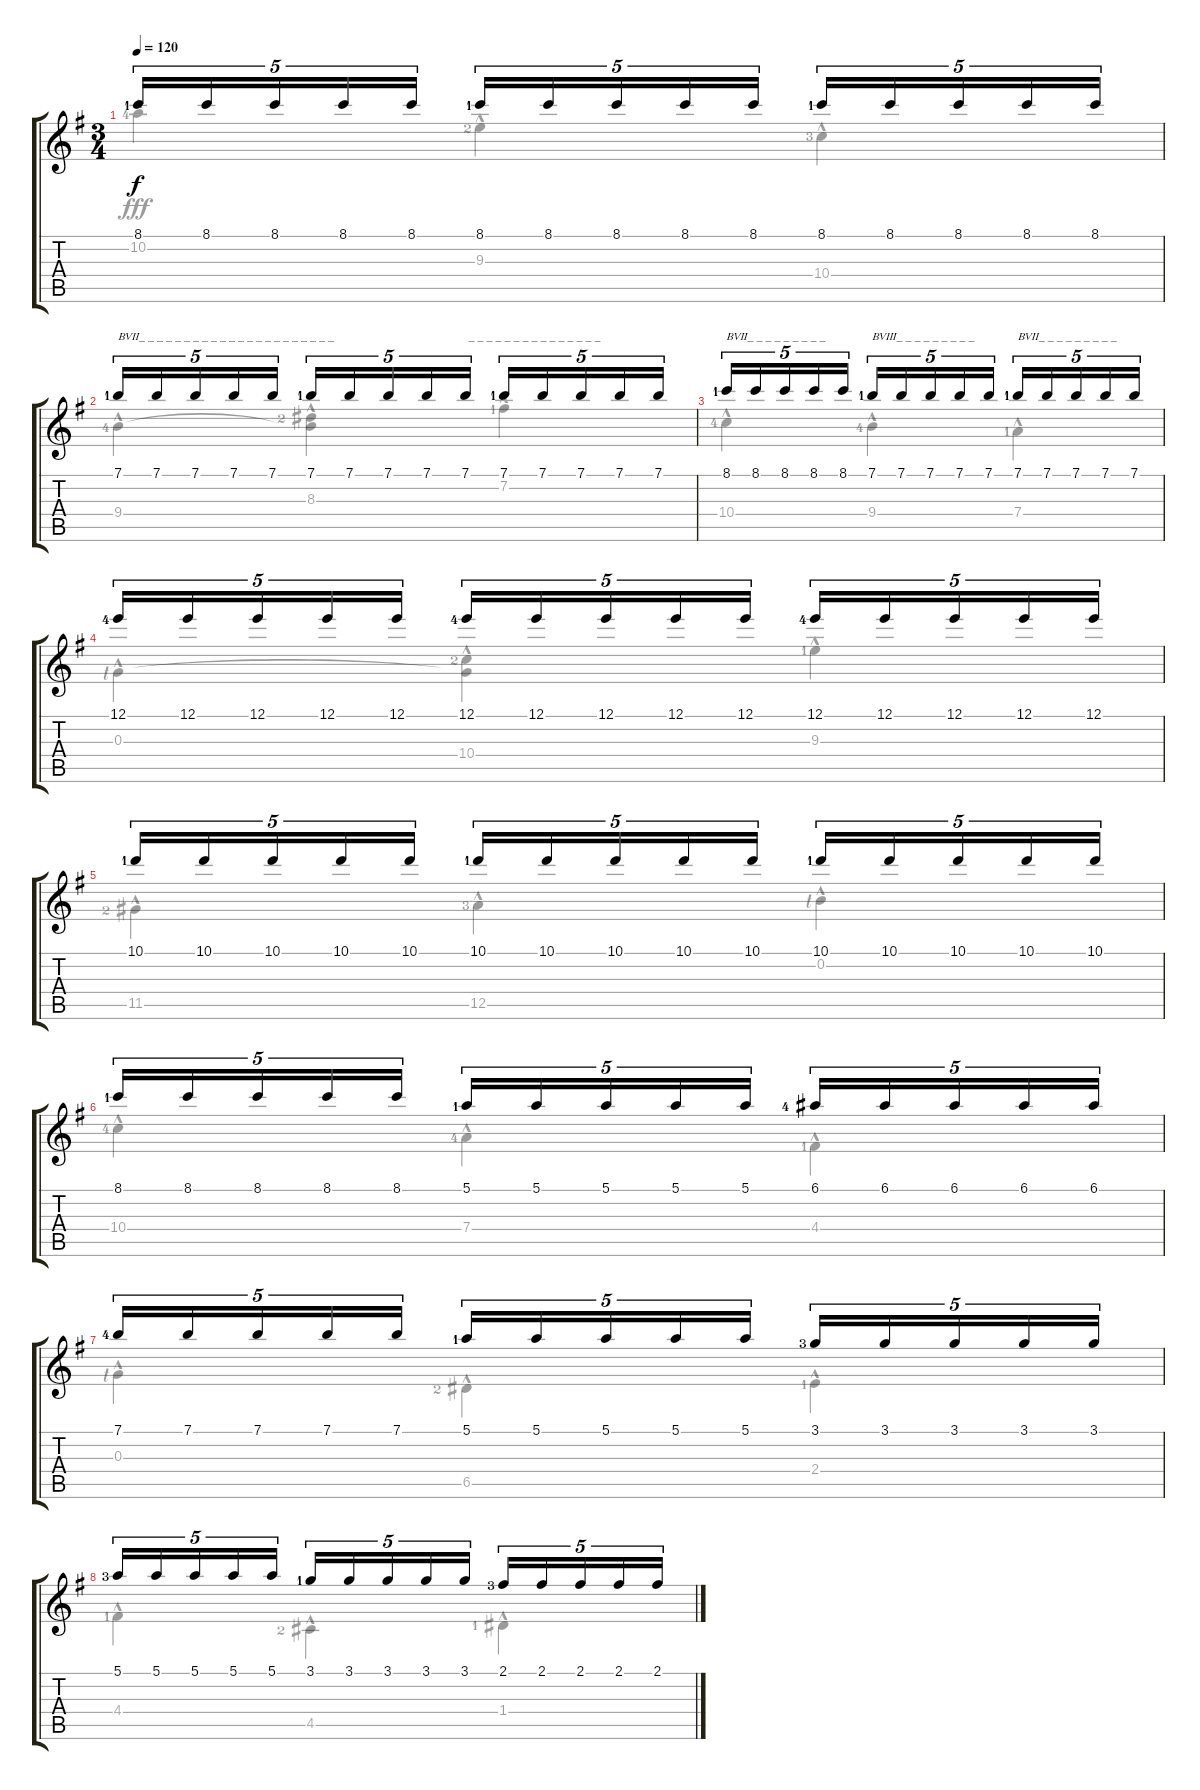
\track "" {instrument acousticguitarnylon}
\staff {score tabs}
\tuning (E4 B3 G3 D3 A2 E2) {hide}
\voice
\ts (3 4)
\tempo 120
\clef g2
\ks eminor
8.1{lf 2}.16{tu (5 4) dy f} 8.1.16{tu (5 4)} 8.1.16{tu (5 4)} 8.1.16{tu (5 4)} 8.1.16{tu (5 4)} 8.1{lf 2}.16{tu (5 4)} 8.1.16{tu (5 4)} 8.1.16{tu (5 4)} 8.1.16{tu (5 4)} 8.1.16{tu (5 4)} 8.1{lf 2}.16{tu (5 4)} 8.1.16{tu (5 4)} 8.1.16{tu (5 4)} 8.1.16{tu (5 4)} 8.1.16{tu (5 4)} |
7.1{lf 2}.16{tu (5 4) txt "BVII_ _ _ _ _ _ _ _ _ _ _ _ _ _ _ _ _ _ _ _ _ _"} 7.1.16{tu (5 4)} 7.1.16{tu (5 4)} 7.1.16{tu (5 4)} 7.1.16{tu (5 4)} 7.1{lf 2}.16{tu (5 4)} 7.1.16{tu (5 4)} 7.1.16{tu (5 4)} 7.1.16{tu (5 4)} 7.1.16{tu (5 4) txt " _ _ _ _ _ _ _ _ _ _ _ _ _ _ _"} 7.1{lf 2}.16{tu (5 4)} 7.1.16{tu (5 4)} 7.1.16{tu (5 4)} 7.1.16{tu (5 4)} 7.1.16{tu (5 4)} |
8.1{lf 2}.16{tu (5 4) txt "BVII_ _ _ _ _ _ _ _ _ "} 8.1.16{tu (5 4)} 8.1.16{tu (5 4)} 8.1.16{tu (5 4)} 8.1.16{tu (5 4)} 7.1{lf 2}.16{tu (5 4) txt "BVIII_ _ _ _ _ _ _ _ _ "} 7.1.16{tu (5 4)} 7.1.16{tu (5 4)} 7.1.16{tu (5 4)} 7.1.16{tu (5 4)} 7.1{lf 2}.16{tu (5 4) txt "BVII_ _ _ _ _ _ _ _ _ "} 7.1.16{tu (5 4)} 7.1.16{tu (5 4)} 7.1.16{tu (5 4)} 7.1.16{tu (5 4)} |
12.1{lf 5}.16{tu (5 4)} 12.1.16{tu (5 4)} 12.1.16{tu (5 4)} 12.1.16{tu (5 4)} 12.1.16{tu (5 4)} 12.1{lf 5}.16{tu (5 4)} 12.1.16{tu (5 4)} 12.1.16{tu (5 4)} 12.1.16{tu (5 4)} 12.1.16{tu (5 4)} 12.1{lf 5}.16{tu (5 4)} 12.1.16{tu (5 4)} 12.1.16{tu (5 4)} 12.1.16{tu (5 4)} 12.1.16{tu (5 4)} |
10.1{lf 2}.16{tu (5 4)} 10.1.16{tu (5 4)} 10.1.16{tu (5 4)} 10.1.16{tu (5 4)} 10.1.16{tu (5 4)} 10.1{lf 2}.16{tu (5 4)} 10.1.16{tu (5 4)} 10.1.16{tu (5 4)} 10.1.16{tu (5 4)} 10.1.16{tu (5 4)} 10.1{lf 2}.16{tu (5 4)} 10.1.16{tu (5 4)} 10.1.16{tu (5 4)} 10.1.16{tu (5 4)} 10.1.16{tu (5 4)} |
8.1{lf 2}.16{tu (5 4)} 8.1.16{tu (5 4)} 8.1.16{tu (5 4)} 8.1.16{tu (5 4)} 8.1.16{tu (5 4)} 5.1{lf 2}.16{tu (5 4)} 5.1.16{tu (5 4)} 5.1.16{tu (5 4)} 5.1.16{tu (5 4)} 5.1.16{tu (5 4)} 6.1{lf 5}.16{tu (5 4)} 6.1.16{tu (5 4)} 6.1.16{tu (5 4)} 6.1.16{tu (5 4)} 6.1.16{tu (5 4)} |
7.1{lf 5}.16{tu (5 4)} 7.1.16{tu (5 4)} 7.1.16{tu (5 4)} 7.1.16{tu (5 4)} 7.1.16{tu (5 4)} 5.1{lf 2}.16{tu (5 4)} 5.1.16{tu (5 4)} 5.1.16{tu (5 4)} 5.1.16{tu (5 4)} 5.1.16{tu (5 4)} 3.1{lf 4}.16{tu (5 4)} 3.1.16{tu (5 4)} 3.1.16{tu (5 4)} 3.1.16{tu (5 4)} 3.1.16{tu (5 4)} |
5.1{lf 4}.16{tu (5 4)} 5.1.16{tu (5 4)} 5.1.16{tu (5 4)} 5.1.16{tu (5 4)} 5.1.16{tu (5 4)} 3.1{lf 2}.16{tu (5 4)} 3.1.16{tu (5 4)} 3.1.16{tu (5 4)} 3.1.16{tu (5 4)} 3.1.16{tu (5 4)} 2.1{lf 4}.16{tu (5 4)} 2.1.16{tu (5 4)} 2.1.16{tu (5 4)} 2.1.16{tu (5 4)} 2.1.16{tu (5 4)}
\voice
\clef g2
\ottava regular
\simile none
\ks eminor
10.2{hac lf 5}.4{dy fff} 9.3{hac lf 3}.4 10.4{hac lf 4}.4 |
9.4{hac lf 5}.4 (8.3{hac lf 3} 9.4{t}).4 7.2{hac lf 2}.4 |
10.4{hac lf 5}.4 9.4{hac lf 5}.4 7.4{hac lf 2}.4 |
0.3{hac lf 1}.4 (0.3{t} 10.4{hac lf 3}).4 9.3{hac lf 2}.4 |
11.5{hac lf 3}.4 12.5{hac lf 4}.4 0.2{hac lf 1}.4 |
10.4{hac lf 5}.4 7.4{hac lf 5}.4 4.4{hac lf 2}.4 |
0.3{hac lf 1}.4 6.5{hac lf 3}.4 2.4{hac lf 2}.4 |
4.4{hac lf 2}.4 4.5{hac lf 3}.4 1.4{hac lf 2}.4
